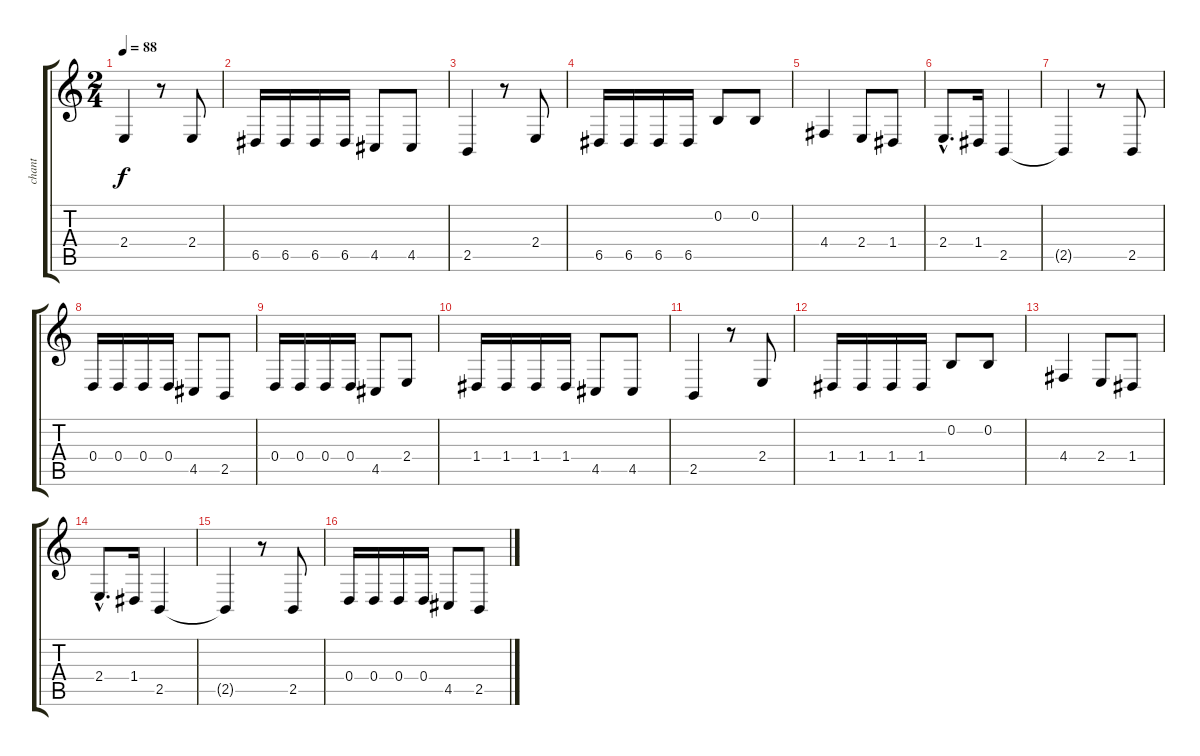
\track ("chant" "chant") {instrument acousticgrandpiano}
\staff {score tabs}
\tuning (E4 B3 G3 D3 A2 E2) {hide}
\ts (2 4)
\tempo 88
\clef g2
\ks c
2.4{t}.4{dy f} r.8 2.4.8 |
6.5.16 6.5.16 6.5.16 6.5.16 4.5.8 4.5.8 |
2.5.4 r.8 2.4.8 |
6.5.16 6.5.16 6.5.16 6.5.16 0.2.8 0.2.8 |
4.4.4 2.4.8 1.4.8 |
2.4{hac}.8{d} 1.4.16 2.5.4 |
2.5{t}.4 r.8 2.5.8 |
0.4.16 0.4.16 0.4.16 0.4.16 4.5.8 2.5.8 |
0.4.16 0.4.16 0.4.16 0.4.16 4.5.8 2.4.8 |
1.4.16 1.4.16 1.4.16 1.4.16 4.5.8 4.5.8 |
2.5.4 r.8 2.4.8 |
1.4.16 1.4.16 1.4.16 1.4.16 0.2.8 0.2.8 |
4.4.4 2.4.8 1.4.8 |
2.4{hac}.8{d} 1.4.16 2.5.4 |
2.5{t}.4 r.8 2.5.8 |
0.4.16 0.4.16 0.4.16 0.4.16 4.5.8 2.5.8
